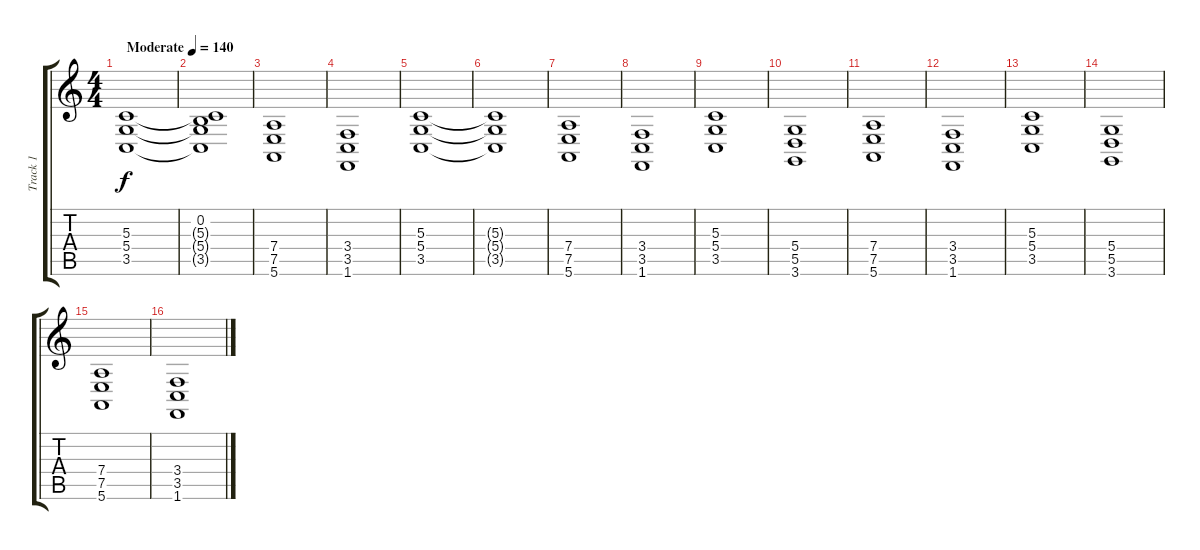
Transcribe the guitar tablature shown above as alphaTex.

\track ("Track 1" "Track 1") {instrument acousticgrandpiano}
\staff {score tabs}
\tuning (E4 B3 G3 D3 A2 E2) {hide}
\ts (4 4)
\tempo (140 "Moderate")
\clef g2
\ks c
(5.3 5.4 3.5).1{dy f instrument acousticgrandpiano} |
(0.2 5.3{t} 5.4{t} 3.5{t}).1 |
(7.4 7.5 5.6).1 |
(3.4 3.5 1.6).1 |
(5.3 5.4 3.5).1 |
(5.3{t} 5.4{t} 3.5{t}).1 |
(7.4 7.5 5.6).1 |
(3.4 3.5 1.6).1 |
(5.3 5.4 3.5).1 |
(5.4 5.5 3.6).1 |
(7.4 7.5 5.6).1 |
(3.4 3.5 1.6).1 |
(5.3 5.4 3.5).1 |
(5.4 5.5 3.6).1 |
(7.4 7.5 5.6).1 |
(3.4 3.5 1.6).1
